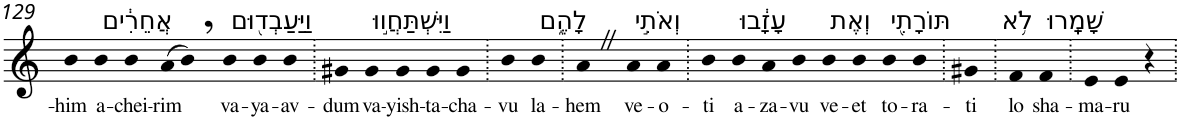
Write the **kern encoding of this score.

**kern	**text
*part1	*part1
*staff1	*staff1
*I"Piano	*
*I'Pno	*
!!LO:PB:g=z
*clefG2	*
*k[]	*
=129	=129
!	!LO:LY:b
4b	-him
!LO:TX:a:t=אֲחֵרִ֔ים	!
!	!LO:LY:b
4b	a-
!	!LO:LY:b
4b	-chei-
!	!LO:LY:b
(>8a	-rim
8b,)	.
!LO:TX:a:t=וַיַּעַבְד֖וּם	!
!	!LO:LY:b
4b	va-
!	!LO:LY:b
4b	-ya-
!	!LO:LY:b
4b	-av-
=130.	=130.
!	!LO:LY:b
4g#X	-dum
!LO:TX:a:t=וַיִּשְׁתַּחֲו֣וּ	!
!	!LO:LY:b
4g#	va-
!	!LO:LY:b
4g#	-yish-
!	!LO:LY:b
4g#	-ta-
!	!LO:LY:b
4g#	-cha-
=131.	=131.
!	!LO:LY:b
4b	-vu
!LO:TX:a:t=לָהֶ֑ם	!
!	!LO:LY:b
4b	la-
=132.	=132.
!	!LO:LY:b
4aZ	-hem
!LO:TX:a:t=וְאֹתִ֣י	!
!	!LO:LY:b
4a	ve-
!	!LO:LY:b
4a	-o-
=133.	=133.
!	!LO:LY:b
4b	-ti
!LO:TX:a:t=עָזָ֔בוּ	!
!	!LO:LY:b
4b	a-
!	!LO:LY:b
4a	-za-
!	!LO:LY:b
4b	-vu
!LO:TX:a:t=וְאֶת	!
!	!LO:LY:b
4b	ve-
!	!LO:LY:b
4b	-et
!LO:TX:a:t=תּוֹרָתִ֖י	!
!	!LO:LY:b
4b	to-
!	!LO:LY:b
4b	-ra-
=134.	=134.
!	!LO:LY:b
4g#X	-ti
=135.	=135.
!LO:TX:a:t=לֹ֥א	!
!	!LO:LY:b
4f	lo
!LO:TX:a:t=שָׁמָֽרוּ	!
!	!LO:LY:b
4f	sha-
=136.	=136.
!	!LO:LY:b
4e	-ma-
!	!LO:LY:b
4e	-ru
4r	.
=.	=.
*-	*-
